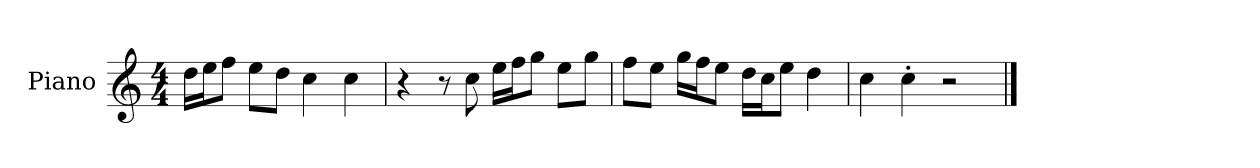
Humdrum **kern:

**kern
*part1
*staff1
*I"Piano
*I'P-no
*clefG2
*k[]
*M4/4
*MM90
=1
16dd\LL
16ee\J
8ff\J
8ee\L
8dd\J
4cc\
4cc\
=2
4r
8r
8cc\
16ee\LL
16ff\J
8gg\J
8ee\L
8gg\J
=3
8ff\L
8ee\J
16gg\LL
16ff\J
8ee\J
16dd\LL
16cc\J
8ee\J
4dd\
=4
4cc\
4cc'\
2r
==
*-
